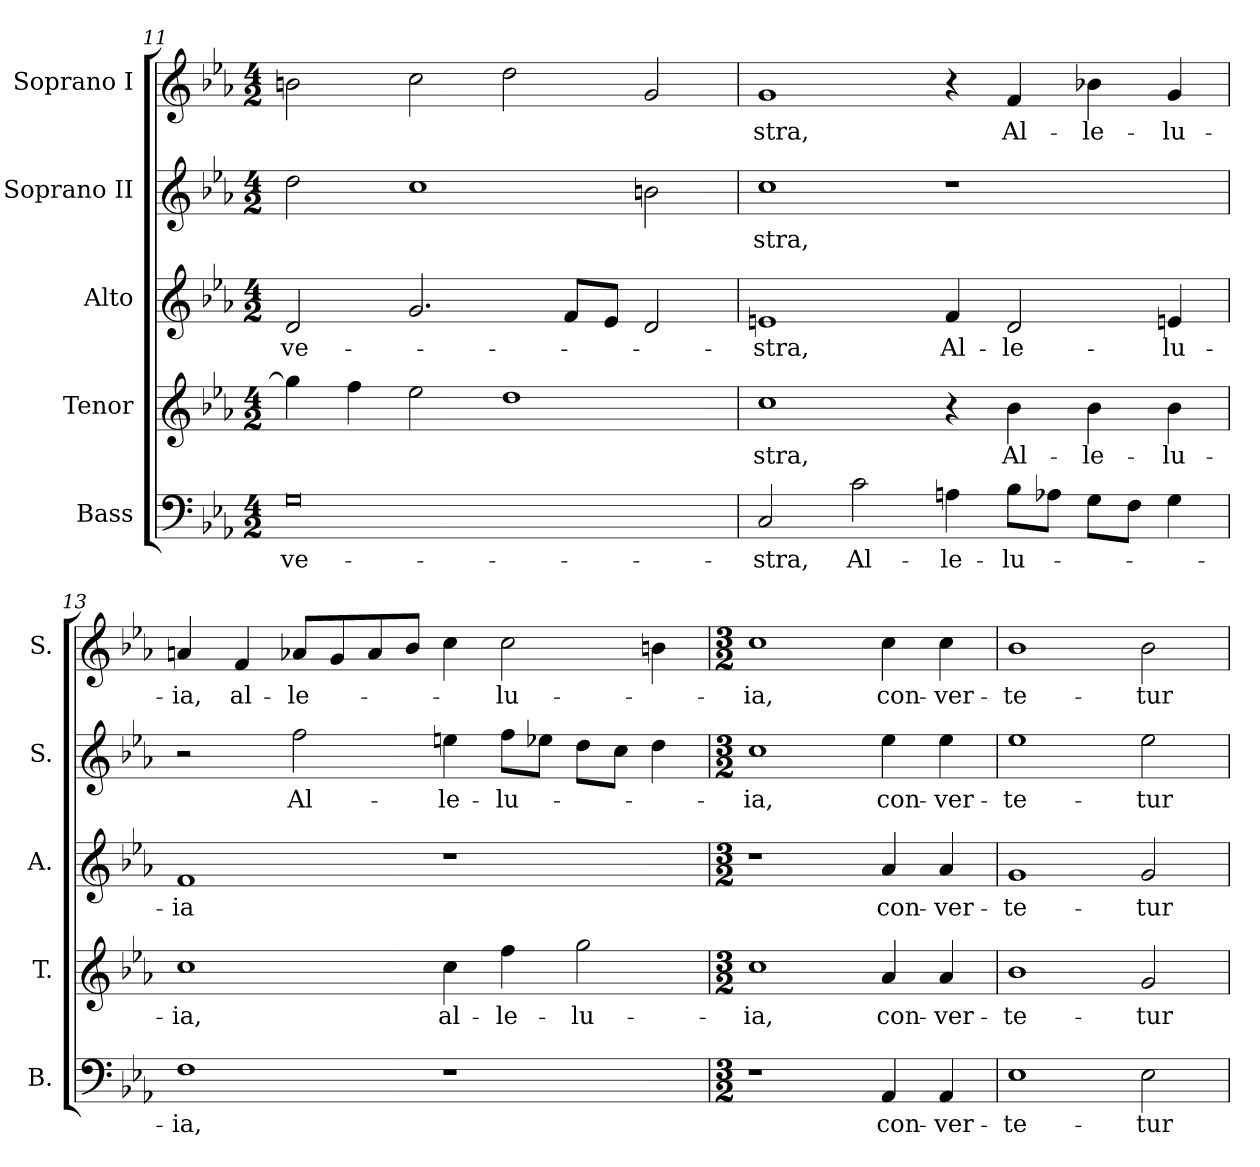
**kern	**text	**kern	**text	**kern	**text	**kern	**text	**kern	**text
*part5	*part5	*part4	*part4	*part3	*part3	*part2	*part2	*part1	*part1
*staff5	*staff5	*staff4	*staff4	*staff3	*staff3	*staff2	*staff2	*staff1	*staff1
*I"Bass	*	*I"Tenor	*	*I"Alto	*	*I"Soprano II	*	*I"Soprano I	*
*I'B.	*	*I'T.	*	*I'A.	*	*I'S.	*	*I'S.	*
*clefF4	*	*clefG2	*	*clefG2	*	*clefG2	*	*clefG2	*
*	*	*ITrd7c12	*	*	*	*	*	*	*
*k[b-e-a-]	*	*k[b-e-a-]	*	*k[b-e-a-]	*	*k[b-e-a-]	*	*k[b-e-a-]	*
*c:	*	*c:	*	*c:	*	*c:	*	*c:	*
*M4/2	*	*M4/2	*	*M4/2	*	*M4/2	*	*M4/2	*
=11	=11	=11	=11	=11	=11	=11	=11	=11	=11
!	!LO:LY:b:color=#000000	!	!	!	!	!	!	!	!
!	!	!	!	!	!LO:LY:b:color=#000000	!	!	!	!
0Gi	ve-	4gi\]	.	2di/	ve-	2ddi\	.	2bni\	.
.	.	4fi\	.	.	.	.	.	.	.
.	.	2e-i\	.	2.gi/	.	1cci	.	2cci\	.
.	.	1di	.	.	.	.	.	2ddi\	.
.	.	.	.	8fi/L	.	.	.	.	.
.	.	.	.	8e-i/J	.	.	.	.	.
.	.	.	.	2di/	.	2bni\	.	2gi/	.
=12	=12	=12	=12	=12	=12	=12	=12	=12	=12
!	!LO:LY:b:color=#000000	!	!	!	!	!	!	!	!
!	!	!	!LO:LY:b:color=#000000	!	!	!	!	!	!
!	!	!	!	!	!LO:LY:b:color=#000000	!	!	!	!
!	!	!	!	!	!	!	!LO:LY:b:color=#000000	!	!
!	!	!	!	!	!	!	!	!	!LO:LY:b:color=#000000
2Ci/	-stra,	1ci	-stra,	1eni	-stra,	1cci	-stra,	1gi	-stra,
!	!LO:LY:b:color=#000000	!	!	!	!	!	!	!	!
2ci\	Al-	.	.	.	.	.	.	.	.
!	!LO:LY:b:color=#000000	!	!	!	!	!	!	!	!
!	!	!	!	!	!LO:LY:b:color=#000000	!	!	!	!
4Ani\	-le-	4r	.	4fi/	Al-	1r	.	4r	.
!	!LO:LY:b:color=#000000	!	!	!	!	!	!	!	!
!	!	!	!LO:LY:b:color=#000000	!	!	!	!	!	!
!	!	!	!	!	!LO:LY:b:color=#000000	!	!	!	!
!	!	!	!	!	!	!	!	!	!LO:LY:b:color=#000000
8B-i\L	-lu-	4B-i\	Al-	2di/	-le-	.	.	4fi/	Al-
8A-Xi\J	.	.	.	.	.	.	.	.	.
!	!	!	!LO:LY:b:color=#000000	!	!	!	!	!	!
!	!	!	!	!	!	!	!	!	!LO:LY:b:color=#000000
8Gi\L	.	4B-i\	-le-	.	.	.	.	4b-Xi\	-le-
8Fi\J	.	.	.	.	.	.	.	.	.
!	!	!	!LO:LY:b:color=#000000	!	!	!	!	!	!
!	!	!	!	!	!LO:LY:b:color=#000000	!	!	!	!
!	!	!	!	!	!	!	!	!	!LO:LY:b:color=#000000
4Gi\	.	4B-i\	-lu-	4eni/	-lu-	.	.	4gi/	-lu-
=13	=13	=13	=13	=13	=13	=13	=13	=13	=13
!	!LO:LY:b:color=#000000	!	!	!	!	!	!	!	!
!	!	!	!LO:LY:b:color=#000000	!	!	!	!	!	!
!	!	!	!	!	!LO:LY:b:color=#000000	!	!	!	!
!	!	!	!	!	!	!	!	!	!LO:LY:b:color=#000000
1Fi	-ia,	1ci	-ia,	1fi	-ia	2r	.	4ani/	-ia,
!	!	!	!	!	!	!	!	!	!LO:LY:b:color=#000000
.	.	.	.	.	.	.	.	4fi/	al-
!	!	!	!	!	!	!	!LO:LY:b:color=#000000	!	!
!	!	!	!	!	!	!	!	!	!LO:LY:b:color=#000000
.	.	.	.	.	.	2ffi\	Al-	8a-Xi/L	-le-
.	.	.	.	.	.	.	.	8gi/	.
.	.	.	.	.	.	.	.	8a-i/	.
.	.	.	.	.	.	.	.	8b-i/J	.
!	!	!	!LO:LY:b:color=#000000	!	!	!	!	!	!
!	!	!	!	!	!	!	!LO:LY:b:color=#000000	!	!
1r	.	4ci\	al-	1r	.	4eeni\	-le-	4cci\	.
!	!	!	!LO:LY:b:color=#000000	!	!	!	!	!	!
!	!	!	!	!	!	!	!LO:LY:b:color=#000000	!	!
!	!	!	!	!	!	!	!	!	!LO:LY:b:color=#000000
.	.	4fi\	-le-	.	.	8ffi\L	-lu-	2cci\	-lu-
.	.	.	.	.	.	8ee-Xi\J	.	.	.
!	!	!	!LO:LY:b:color=#000000	!	!	!	!	!	!
.	.	2gi\	-lu-	.	.	8ddi\L	.	.	.
.	.	.	.	.	.	8cci\J	.	.	.
.	.	.	.	.	.	4ddi\	.	4bni\	.
!!LO:LB:g=z
=14	=14	=14	=14	=14	=14	=14	=14	=14	=14
*M3/2	*	*M3/2	*	*M3/2	*	*M3/2	*	*M3/2	*
!	!	!	!LO:LY:b:color=#000000	!	!	!	!	!	!
!	!	!	!	!	!	!	!LO:LY:b:color=#000000	!	!
!	!	!	!	!	!	!	!	!	!LO:LY:b:color=#000000
1r	.	1ci	-ia,	1r	.	1cci	-ia,	1cci	-ia,
!	!LO:LY:b:color=#000000	!	!	!	!	!	!	!	!
!	!	!	!LO:LY:b:color=#000000	!	!	!	!	!	!
!	!	!	!	!	!LO:LY:b:color=#000000	!	!	!	!
!	!	!	!	!	!	!	!LO:LY:b:color=#000000	!	!
!	!	!	!	!	!	!	!	!	!LO:LY:b:color=#000000
4AA-i/	con-	4A-i/	con-	4a-i/	con-	4ee-i\	con-	4cci\	con-
!	!LO:LY:b:color=#000000	!	!	!	!	!	!	!	!
!	!	!	!LO:LY:b:color=#000000	!	!	!	!	!	!
!	!	!	!	!	!LO:LY:b:color=#000000	!	!	!	!
!	!	!	!	!	!	!	!LO:LY:b:color=#000000	!	!
!	!	!	!	!	!	!	!	!	!LO:LY:b:color=#000000
4AA-i/	-ver-	4A-i/	-ver-	4a-i/	-ver-	4ee-i\	-ver-	4cci\	-ver-
=15	=15	=15	=15	=15	=15	=15	=15	=15	=15
!	!LO:LY:b:color=#000000	!	!	!	!	!	!	!	!
!	!	!	!LO:LY:b:color=#000000	!	!	!	!	!	!
!	!	!	!	!	!LO:LY:b:color=#000000	!	!	!	!
!	!	!	!	!	!	!	!LO:LY:b:color=#000000	!	!
!	!	!	!	!	!	!	!	!	!LO:LY:b:color=#000000
1E-i	-te-	1B-i	-te-	1gi	-te-	1ee-i	-te-	1b-i	-te-
!	!LO:LY:b:color=#000000	!	!	!	!	!	!	!	!
!	!	!	!LO:LY:b:color=#000000	!	!	!	!	!	!
!	!	!	!	!	!LO:LY:b:color=#000000	!	!	!	!
!	!	!	!	!	!	!	!LO:LY:b:color=#000000	!	!
!	!	!	!	!	!	!	!	!	!LO:LY:b:color=#000000
2E-i\	-tur	2Gi/	-tur	2gi/	-tur	2ee-i\	-tur	2b-i\	-tur
=	=	=	=	=	=	=	=	=	=
*-	*-	*-	*-	*-	*-	*-	*-	*-	*-
